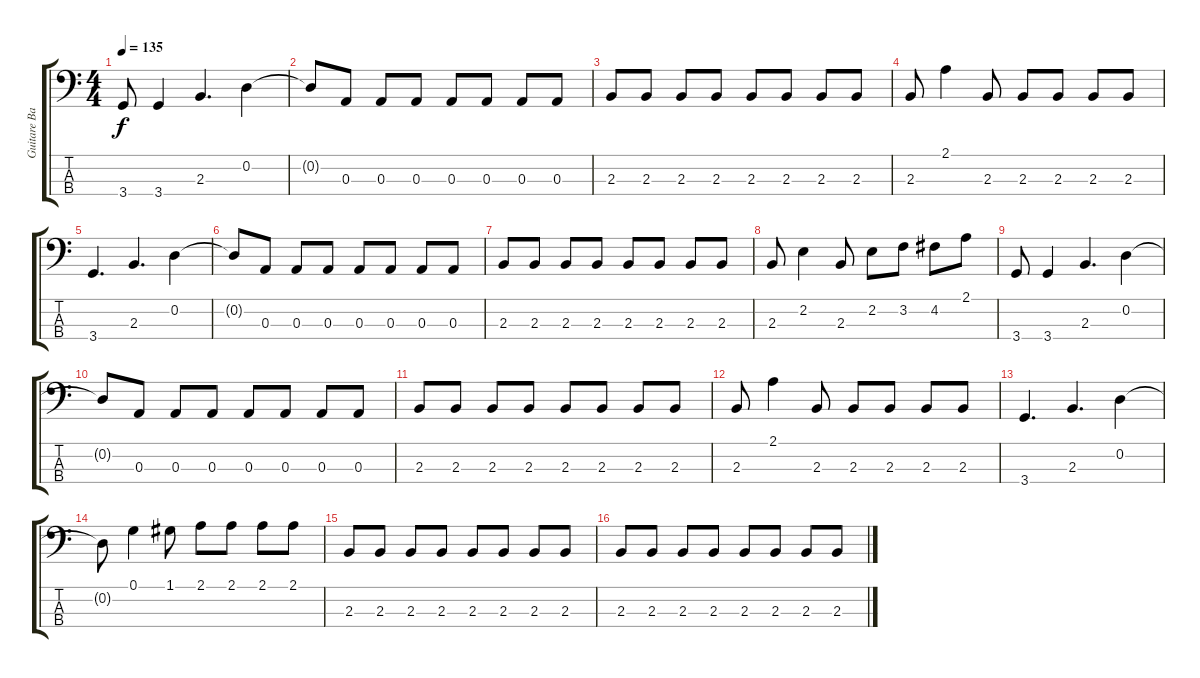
\track ("Guitare Basse" "Guitare Ba") {instrument electricbasspick}
\staff {score tabs}
\tuning (G2 D2 A1 E1) {hide}
\ts (4 4)
\tempo 135
\clef f4
\ks c
3.4.8{dy f} 3.4.4 2.3.4{d} 0.2.4 |
0.2{t}.8 0.3.8 0.3.8 0.3.8 0.3.8 0.3.8 0.3.8 0.3.8 |
2.3.8 2.3.8 2.3.8 2.3.8 2.3.8 2.3.8 2.3.8 2.3.8 |
2.3.8 2.1.4 2.3.8 2.3.8 2.3.8 2.3.8 2.3.8 |
3.4.4{d} 2.3.4{d} 0.2.4 |
0.2{t}.8 0.3.8 0.3.8 0.3.8 0.3.8 0.3.8 0.3.8 0.3.8 |
2.3.8 2.3.8 2.3.8 2.3.8 2.3.8 2.3.8 2.3.8 2.3.8 |
2.3.8 2.2.4 2.3.8 2.2.8 3.2.8 4.2.8 2.1.8 |
3.4.8 3.4.4 2.3.4{d} 0.2.4 |
0.2{t}.8 0.3.8 0.3.8 0.3.8 0.3.8 0.3.8 0.3.8 0.3.8 |
2.3.8 2.3.8 2.3.8 2.3.8 2.3.8 2.3.8 2.3.8 2.3.8 |
2.3.8 2.1.4 2.3.8 2.3.8 2.3.8 2.3.8 2.3.8 |
3.4.4{d} 2.3.4{d} 0.2.4 |
0.2{t}.8 0.1.4 1.1.8 2.1.8 2.1.8 2.1.8 2.1.8 |
2.3.8 2.3.8 2.3.8 2.3.8 2.3.8 2.3.8 2.3.8 2.3.8 |
2.3.8 2.3.8 2.3.8 2.3.8 2.3.8 2.3.8 2.3.8 2.3.8
